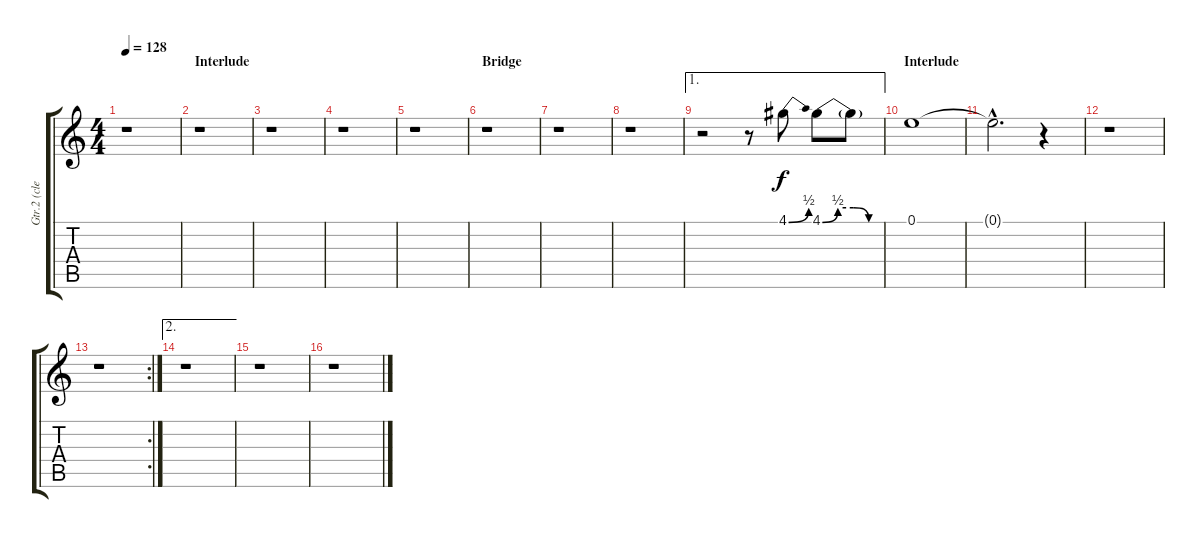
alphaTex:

\track ("Gtr.2 (clean)" "Gtr.2 (cle") {instrument electricguitarjazz}
\staff {score tabs}
\tuning (E4 B3 G3 D3 A2 E2) {hide}
\ts (4 4)
\tempo 128
\clef g2
\ks c
r.1{dy f} |
\section ("" "Interlude")
r.1 |
r.1 |
r.1 |
r.1 |
\section ("" "Bridge")
r.1 |
r.1 |
r.1 |
\ae 1
r.2 r.8 4.1{be (bend 0 0 60 2)}.8 4.1{be (custom 0 0 15 2 30 2 45 0 60 0)}.8 4.1{t}.8 |
\section ("" "Interlude")
0.1.1 |
0.1{hac t}.2{d} r.4 |
r.1 |
\rc 2
r.1 |
\ae 2
r.1 |
r.1 |
r.1
